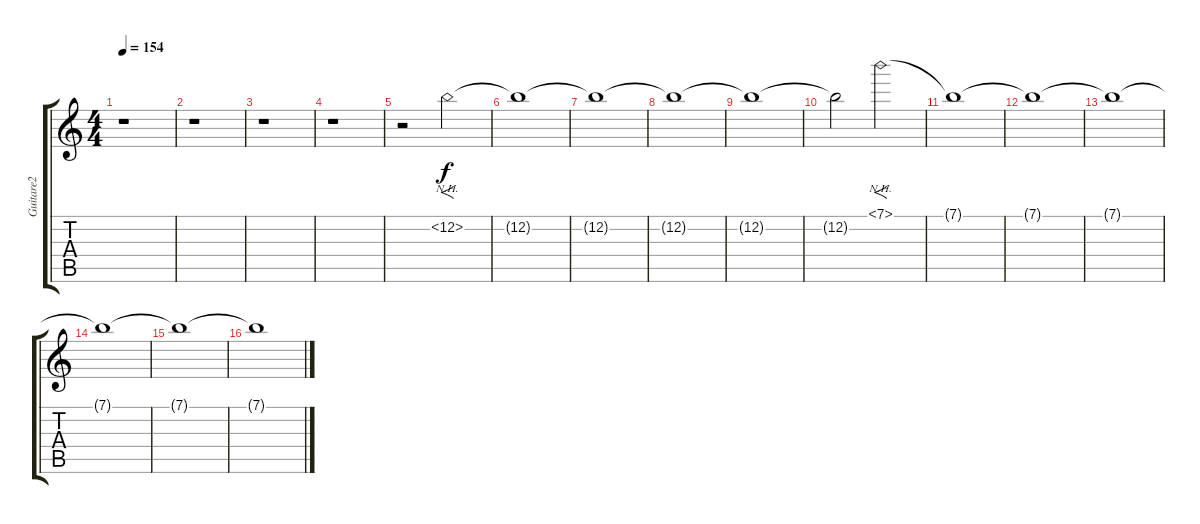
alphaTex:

\track ("Guitare2" "Guitare2") {instrument distortionguitar}
\staff {score tabs}
\tuning (E4 B3 G3 D3 A2 E2) {hide}
\ts (4 4)
\tempo 154
\clef g2
\ks c
r.1{dy f instrument distortionguitar} |
r.1 |
r.1 |
r.1 |
r.2 12.2{nh}.2{f} |
12.2{t}.1 |
12.2{t}.1 |
12.2{t}.1 |
12.2{t}.1 |
12.2{t}.2 7.1{nh}.2{f} |
7.1{t}.1 |
7.1{t}.1 |
7.1{t}.1 |
7.1{t}.1 |
7.1{t}.1 |
7.1{t}.1
